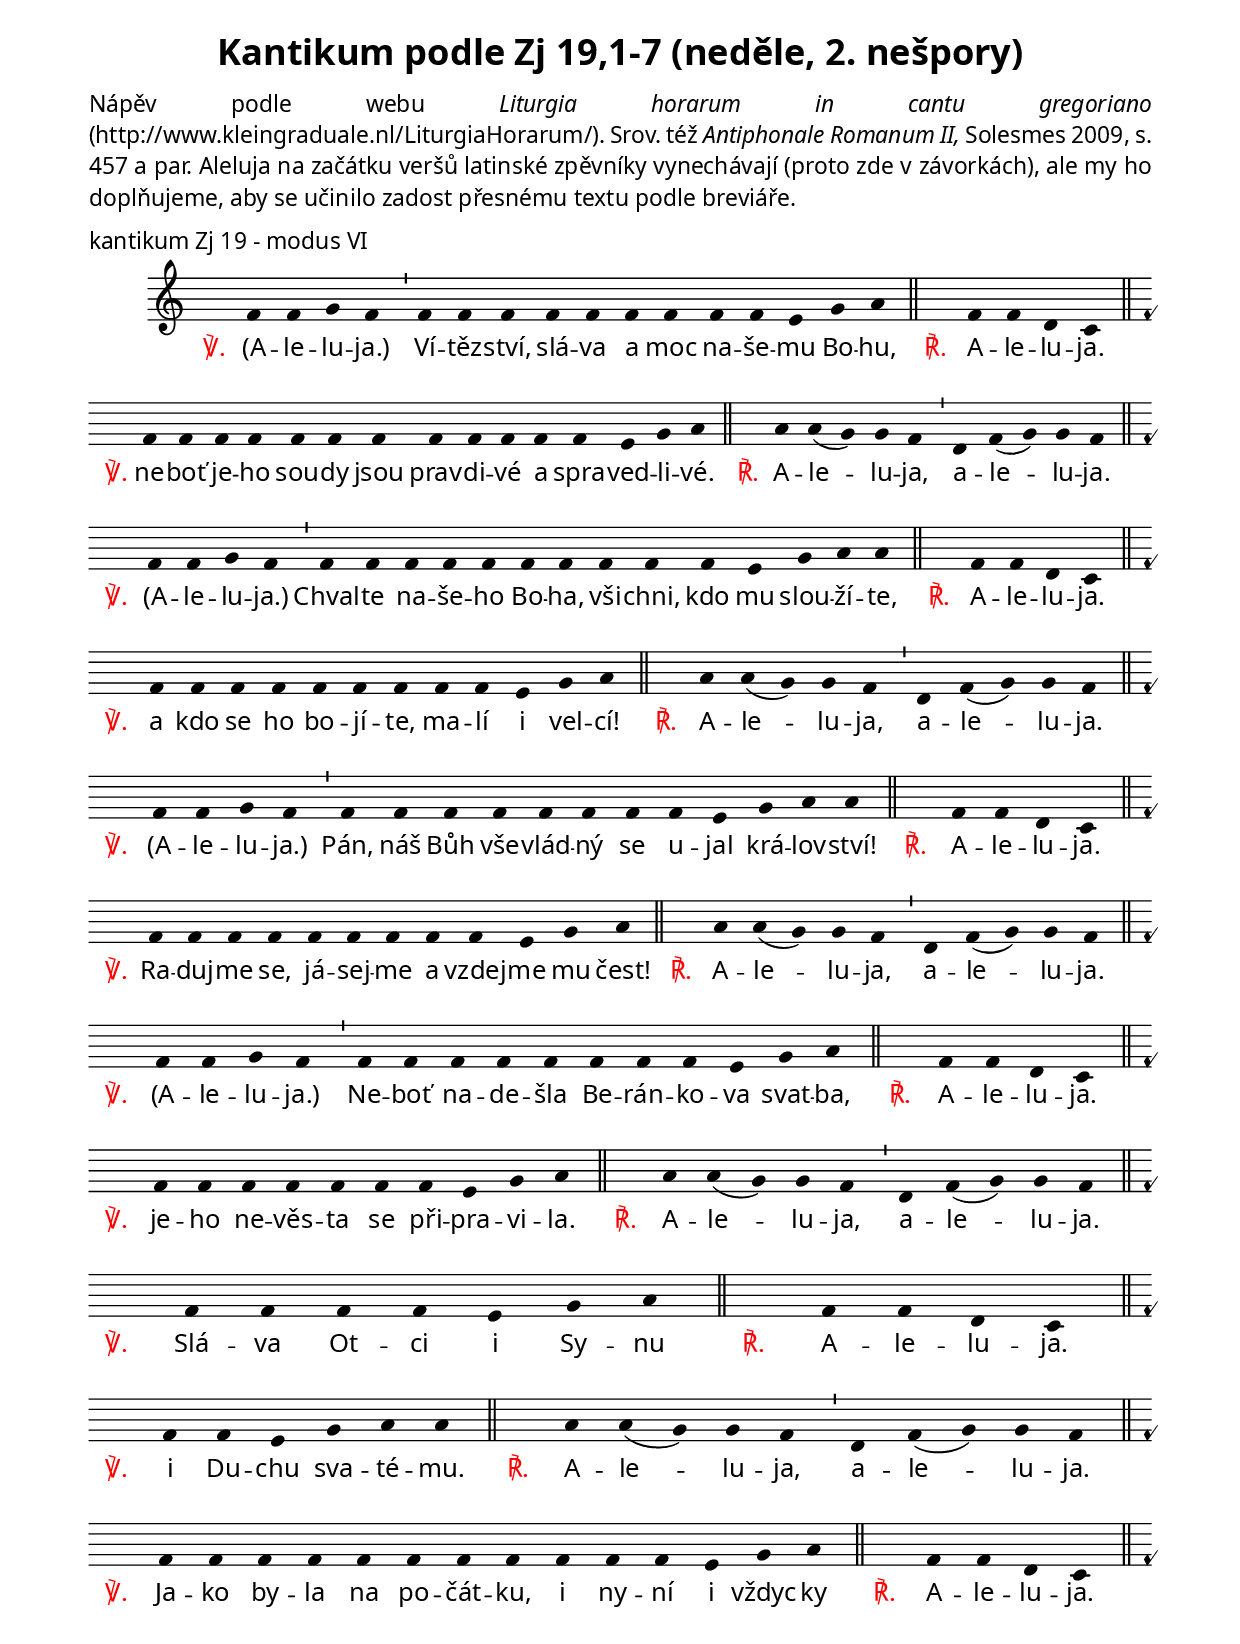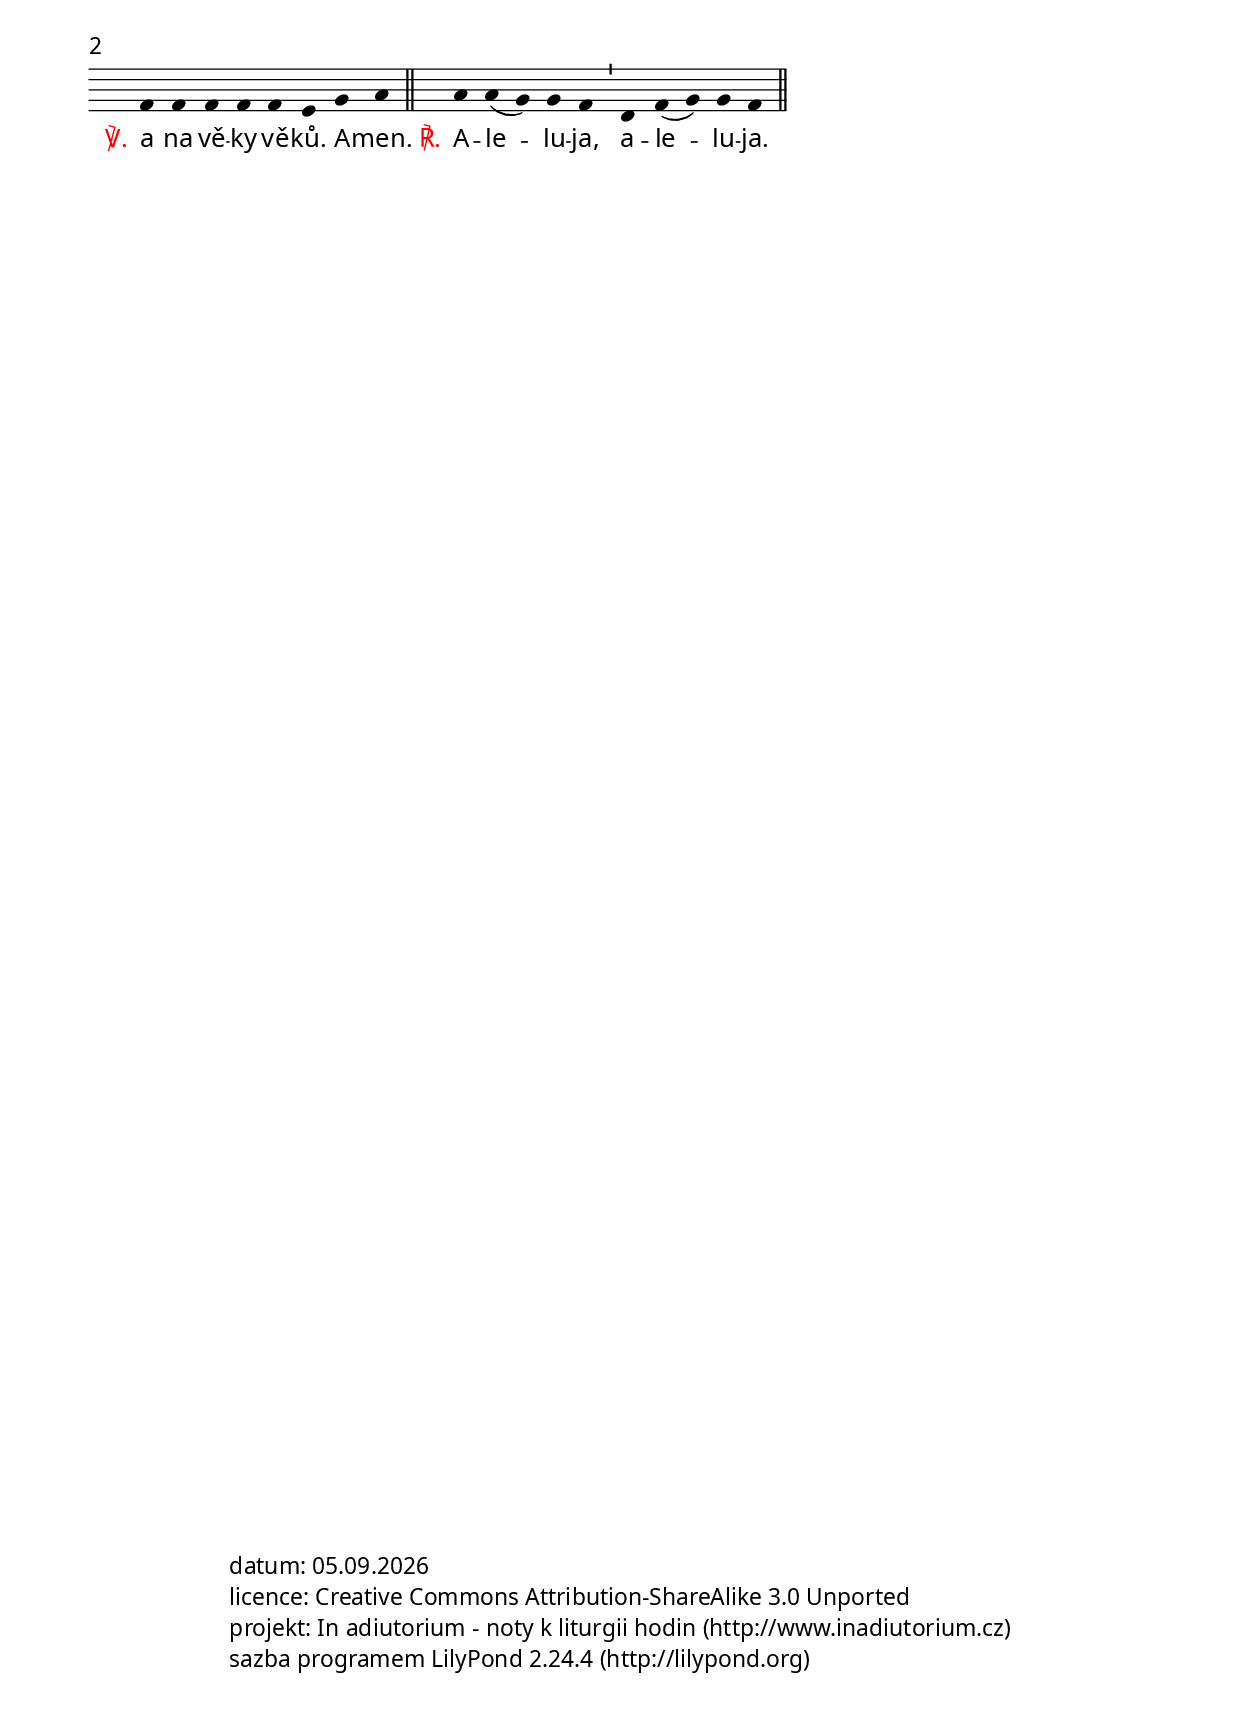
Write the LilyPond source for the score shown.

\version "2.19.80"

\header {
  title = "Kantikum podle Zj 19,1-7 (neděle, 2. nešpory)"
}

\include "spolecne.ly"

\markup\justify {
  Nápěv podle webu
  \with-url "http://www.kleingraduale.nl/LiturgiaHorarum/" {
    \italic {Liturgia horarum in cantu gregoriano} (http://www.kleingraduale.nl/LiturgiaHorarum/).
  }
  Srov. též \italic{Antiphonale Romanum II,} Solesmes 2009, s. 457 a par.
  Aleluja na začátku veršů latinské zpěvníky vynechávají (proto zde v závorkách),
  ale my ho doplňujeme, aby se učinilo zadost přesnému textu podle breviáře.
}

% melodie aleluja
mial = { f4 f g f \barMin }
mal = { \barFinalis \neviditelna f f f d c \barFinalis \break }
malal = { \barFinalis \neviditelna a a a( g) g f \barMin d f( g) g f \barFinalis \break }
% text aleluja
ial = \lyricmode { (A -- le -- lu -- ja.) }
al = \lyricmode { \Response A -- le -- lu -- ja. }
alal = \lyricmode { \Response A -- le -- lu -- ja, a -- le -- lu -- ja. }

\score {
  \relative c'  {
    \choralniRezim
    % Vitezstvi..
    \neviditelna f
    \mial
    f f f f f f f f f e g a
    \mal
    \neviditelna f
    f f f f f f f f f f f f e g a
    \malal

    % Chvalte...
    \neviditelna f
    \mial
    f f f f f f f f f f e g a a
    \mal
    \neviditelna f
    f f f f f f f f f e g a
    \malal

    % Pan, nas...
    \neviditelna f
    \mial
    f f f f f f f f e g a a
    \mal
    \neviditelna f
    f f f f f f f f f e g a
    \malal

    % Nebot...
    \neviditelna f
    \mial
    f f f f f f f f e g a
    \mal
    \neviditelna f
    f f f f f f f e g a
    \malal

    % Slava...
    \neviditelna f
    f f f f e g a
    \mal
    \neviditelna f
    f f e g a a
    \malal

    % Jako byla...
    \neviditelna f
    f f f f f f f f f f f e g a
    \mal
    \neviditelna f
    f f f f f e g a
    \malal
  }
  \addlyrics {
    \Verse \ial
    Ví -- těz -- ství, slá -- va a moc na -- še -- mu Bo -- hu,
    \al
    \Verse ne -- boť je -- ho sou -- dy jsou prav -- di -- vé a spra -- ved -- li -- vé.
    \alal

    \Verse \ial
    Chval -- te na -- še -- ho Bo -- ha, vši -- chni, kdo mu slou -- ží -- te,
    \al
    \Verse a kdo se ho bo -- jí -- te, ma -- lí i vel -- cí!
    \alal

    \Verse \ial
    Pán, náš Bůh vše -- vlád -- ný se u -- jal krá -- lov -- ství!
    \al
    \Verse Ra -- duj -- me se, já -- sej -- me a vzdej -- me mu čest!
    \alal

    \Verse \ial
    Ne -- boť na -- de -- šla Be -- rán -- ko -- va svat -- ba,
    \al
    \Verse je -- ho ne -- věs -- ta se při -- pra -- vi -- la.
    \alal

    \Verse Slá -- va Ot -- ci i Sy -- nu
    \al
    \Verse i Du -- chu sva -- té -- mu.
    \alal

    \Verse Ja -- ko by -- la na po -- čát -- ku, i ny -- ní i vždyc -- ky
    \al
    \Verse a na vě -- ky vě -- ků. A -- men.
    \alal
  }
  \header {
    piece = "kantikum Zj 19 - modus VI"
    id = "vi"
  }
}